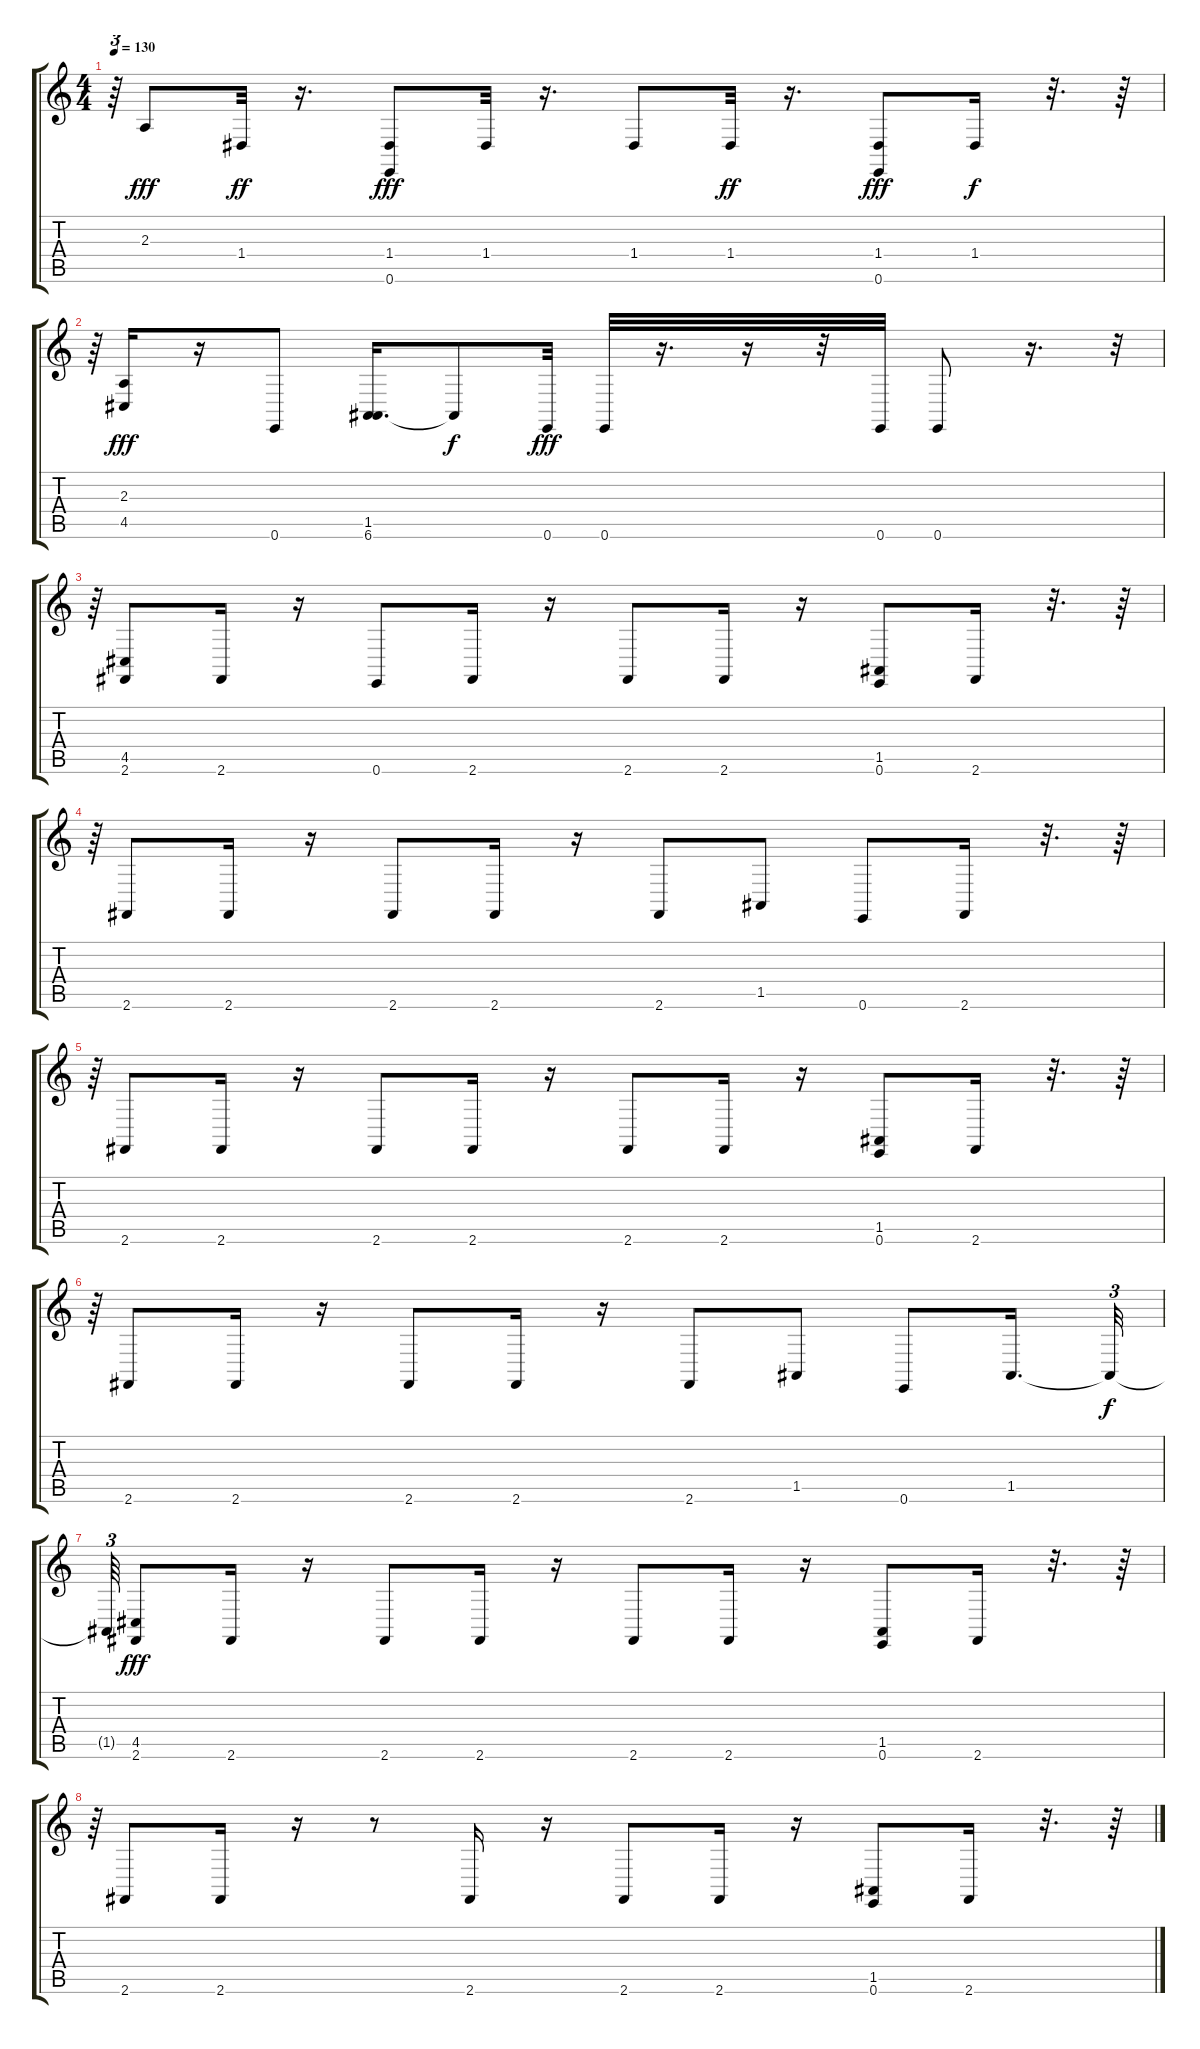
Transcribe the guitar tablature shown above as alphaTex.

\track "" {instrument synthdrum}
\staff {score tabs}
\tuning (E4 B3 G3 D3 A2 E2) {hide}
\ts (4 4)
\tempo 130
\clef g2
\ks c
r.64{tu (3 2) dy fff} 2.3.8 1.4.32{dy ff} r.16{d} (1.4 0.6).8{dy fff} 1.4.32 r.16{d} 1.4.8 1.4.32{dy ff} r.16{d} (1.4 0.6).8{dy fff} 1.4.16{dy f} r.32{d} r.64 |
r.64{tu (3 2)} (2.3 4.5).16{dy fff} r.16 0.6.8 (1.5 6.6).16{d} 6.6{t}.8{dy f} 0.6.32{dy fff} 0.6.32 r.16{d} r.16 r.32 0.6.32 0.6.8 r.16{d} r.32{tu (3 2)} |
r.64{tu (3 2)} (4.5 2.6).8 2.6.16 r.16 0.6.8 2.6.16 r.16 2.6.8 2.6.16 r.16 (1.5 0.6).8 2.6.16 r.32{d} r.64 |
r.64{tu (3 2)} 2.6.8 2.6.16 r.16 2.6.8 2.6.16 r.16 2.6.8 1.5.8 0.6.8 2.6.16 r.32{d} r.64 |
r.64{tu (3 2)} 2.6.8 2.6.16 r.16 2.6.8 2.6.16 r.16 2.6.8 2.6.16 r.16 (1.5 0.6).8 2.6.16 r.32{d} r.64 |
r.64{tu (3 2)} 2.6.8 2.6.16 r.16 2.6.8 2.6.16 r.16 2.6.8 1.5.8 0.6.8 1.5.16{d} 1.5{t}.32{tu (3 2) dy f} |
1.5{t}.64{tu (3 2)} (4.5 2.6).8{dy fff} 2.6.16 r.16 2.6.8 2.6.16 r.16 2.6.8 2.6.16 r.16 (1.5 0.6).8 2.6.16 r.32{d} r.64 |
r.64{tu (3 2)} 2.6.8 2.6.16 r.16 r.8 2.6.16 r.16 2.6.8 2.6.16 r.16 (1.5 0.6).8 2.6.16 r.32{d} r.64
